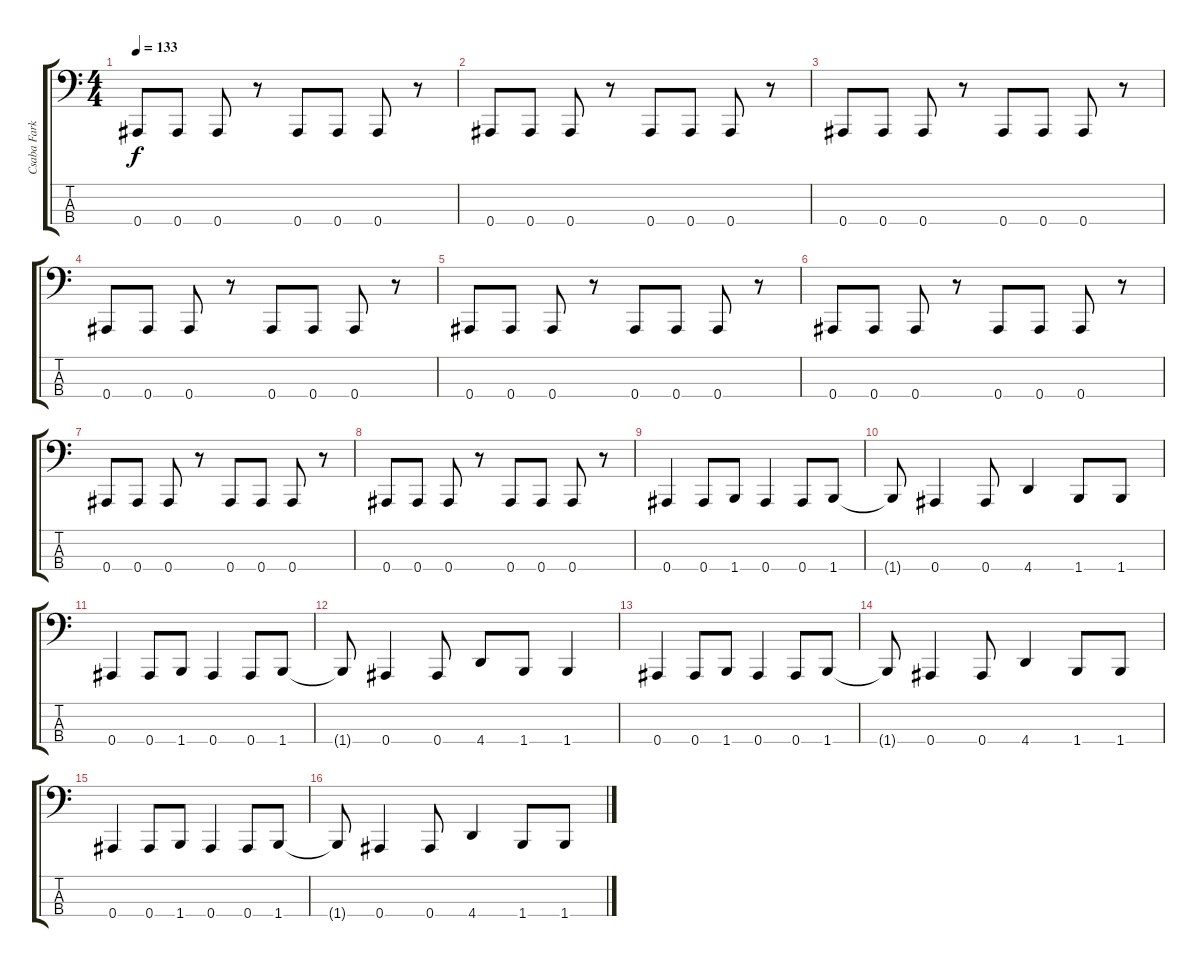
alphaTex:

\track ("Csaba Farkas (Bass)" "Csaba Fark") {instrument electricbasspick}
\staff {score tabs}
\tuning (Eb2 Bb1 F1 Bb0) {hide}
\ts (4 4)
\tempo 133
\clef f4
\ks c
0.4.8{dy f} 0.4.8 0.4.8 r.8 0.4.8 0.4.8 0.4.8 r.8 |
0.4.8 0.4.8 0.4.8 r.8 0.4.8 0.4.8 0.4.8 r.8 |
0.4.8 0.4.8 0.4.8 r.8 0.4.8 0.4.8 0.4.8 r.8 |
0.4.8 0.4.8 0.4.8 r.8 0.4.8 0.4.8 0.4.8 r.8 |
0.4.8 0.4.8 0.4.8 r.8 0.4.8 0.4.8 0.4.8 r.8 |
0.4.8 0.4.8 0.4.8 r.8 0.4.8 0.4.8 0.4.8 r.8 |
0.4.8 0.4.8 0.4.8 r.8 0.4.8 0.4.8 0.4.8 r.8 |
0.4.8 0.4.8 0.4.8 r.8 0.4.8 0.4.8 0.4.8 r.8 |
0.4.4 0.4.8 1.4.8 0.4.4 0.4.8 1.4.8 |
1.4{t}.8 0.4.4 0.4.8 4.4.4 1.4.8 1.4.8 |
0.4.4 0.4.8 1.4.8 0.4.4 0.4.8 1.4.8 |
1.4{t}.8 0.4.4 0.4.8 4.4.8 1.4.8 1.4.4 |
0.4.4 0.4.8 1.4.8 0.4.4 0.4.8 1.4.8 |
1.4{t}.8 0.4.4 0.4.8 4.4.4 1.4.8 1.4.8 |
0.4.4 0.4.8 1.4.8 0.4.4 0.4.8 1.4.8 |
1.4{t}.8 0.4.4 0.4.8 4.4.4 1.4.8 1.4.8
